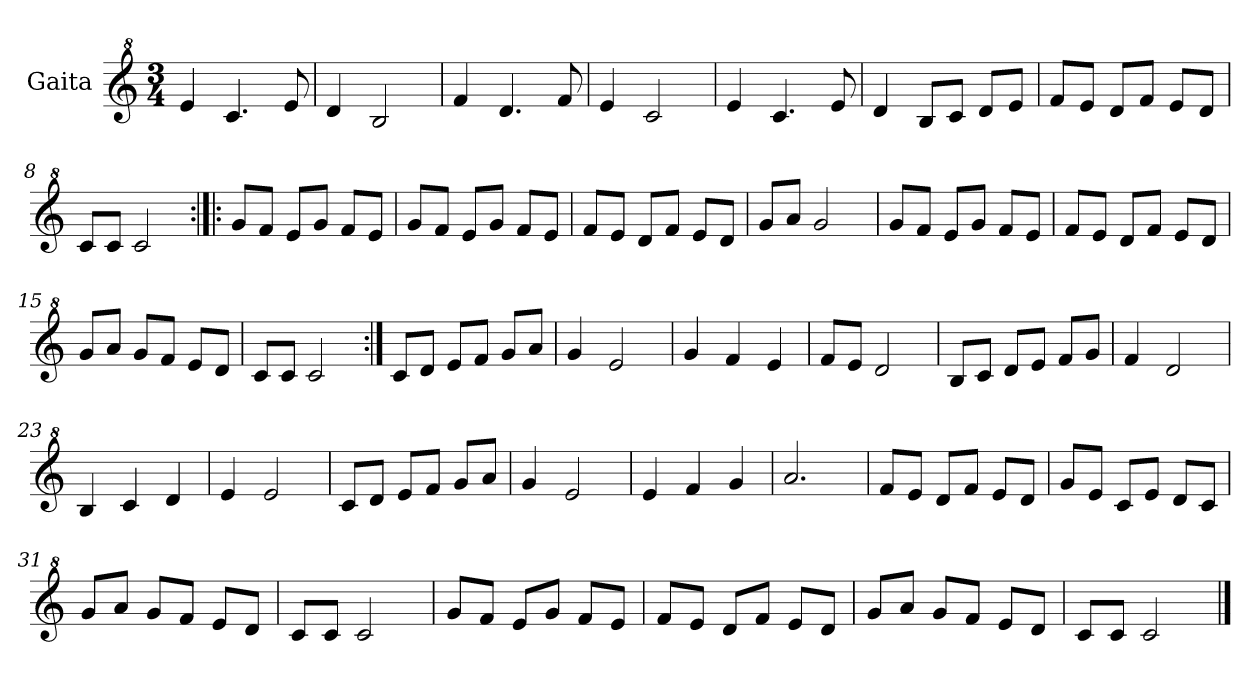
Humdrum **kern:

**kern
*part1
*staff1
*I"Gaita
*clefG^2
*k[]
*M3/4
*MM156
=1
4ee/
4.cc/
8ee/
=2
4dd/
2b/
=3
4ff/
4.dd/
8ff/
=4
4ee/
2cc/
=5
4ee/
4.cc/
8ee/
=6
4dd/
8b/L
8cc/J
8dd/L
8ee/J
=7
8ff/L
8ee/J
8dd/L
8ff/J
8ee/L
8dd/J
=8
8cc/L
8cc/J
2cc/
=9:|!|:
8gg/L
8ff/J
8ee/L
8gg/J
8ff/L
8ee/J
!!LO:LB:g=z
=10
8gg/L
8ff/J
8ee/L
8gg/J
8ff/L
8ee/J
=11
8ff/L
8ee/J
8dd/L
8ff/J
8ee/L
8dd/J
=12
8gg/L
8aa/J
2gg/
=13
8gg/L
8ff/J
8ee/L
8gg/J
8ff/L
8ee/J
=14
8ff/L
8ee/J
8dd/L
8ff/J
8ee/L
8dd/J
=15
8gg/L
8aa/J
8gg/L
8ff/J
8ee/L
8dd/J
=16
8cc/L
8cc/J
2cc/
=17:|!
8cc/L
8dd/J
8ee/L
8ff/J
8gg/L
8aa/J
=18
4gg/
2ee/
!!LO:LB:g=z
=19
4gg/
4ff/
4ee/
=20
8ff/L
8ee/J
2dd/
=21
8b/L
8cc/J
8dd/L
8ee/J
8ff/L
8gg/J
=22
4ff/
2dd/
=23
4b/
4cc/
4dd/
=24
4ee/
2ee/
=25
8cc/L
8dd/J
8ee/L
8ff/J
8gg/L
8aa/J
=26
4gg/
2ee/
=27
4ee/
4ff/
4gg/
=28
2.aa/
=29
8ff/L
8ee/J
8dd/L
8ff/J
8ee/L
8dd/J
!!LO:LB:g=z
=30
8gg/L
8ee/J
8cc/L
8ee/J
8dd/L
8cc/J
=31
8gg/L
8aa/J
8gg/L
8ff/J
8ee/L
8dd/J
=32
8cc/L
8cc/J
2cc/
=33
8gg/L
8ff/J
8ee/L
8gg/J
8ff/L
8ee/J
=34
8ff/L
8ee/J
8dd/L
8ff/J
8ee/L
8dd/J
=35
8gg/L
8aa/J
8gg/L
8ff/J
8ee/L
8dd/J
=36
8cc/L
8cc/J
2cc/
==
*-
